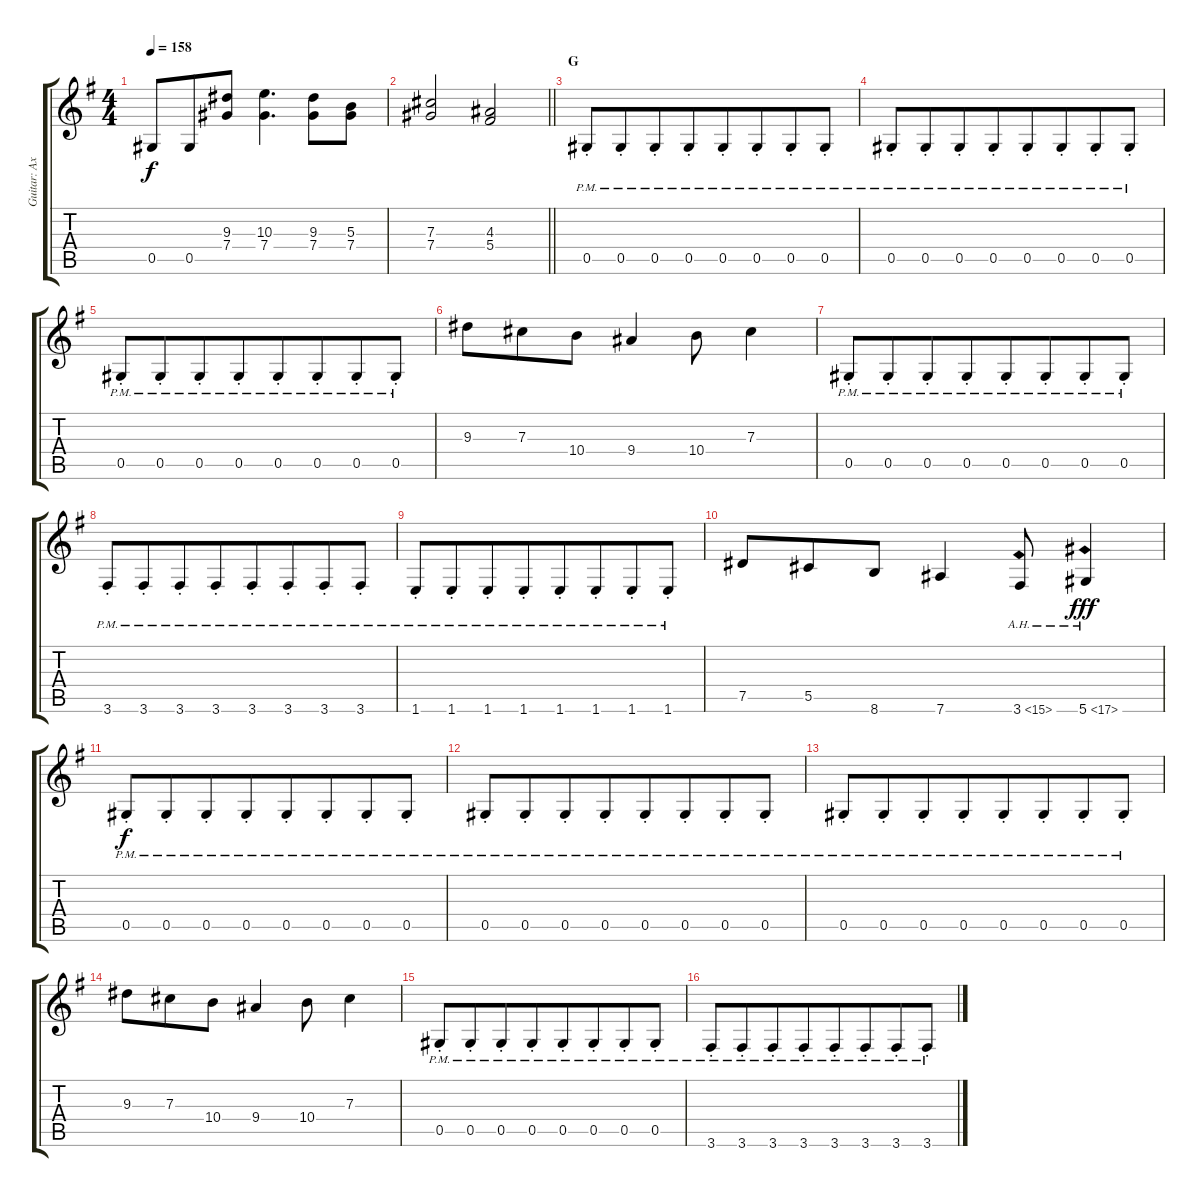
\track ("Guitar: Axel" "Guitar: Ax") {instrument overdrivenguitar}
\staff {score tabs}
\tuning (Eb4 Bb3 Gb3 Db3 Ab2 Eb2) {hide}
\ts (4 4)
\tempo 158
\clef g2
\ks g
0.5.8{dy f} 0.5.8{beam merge} (9.3 7.4).8 (10.3 7.4).4{d} (9.3 7.4).8 (5.3 7.4).8 |
\barLineRight lightlight
(7.3 7.4).2 (4.3 5.4).2 |
\section ("" "G")
0.5{pm st}.8 0.5{pm st}.8{beam merge} 0.5{pm st}.8 0.5{pm st}.8{beam merge} 0.5{pm st}.8 0.5{pm st}.8{beam merge} 0.5{pm st}.8 0.5{pm st}.8 |
0.5{pm st}.8 0.5{pm st}.8{beam merge} 0.5{pm st}.8 0.5{pm st}.8{beam merge} 0.5{pm st}.8 0.5{pm st}.8{beam merge} 0.5{pm st}.8 0.5{pm st}.8 |
0.5{pm st}.8 0.5{pm st}.8{beam merge} 0.5{pm st}.8 0.5{pm st}.8{beam merge} 0.5{pm st}.8 0.5{pm st}.8{beam merge} 0.5{pm st}.8 0.5{pm st}.8 |
9.3.8 7.3.8{beam merge} 10.4.8 9.4.4 10.4.8 7.3.4 |
0.5{pm st}.8 0.5{pm st}.8{beam merge} 0.5{pm st}.8 0.5{pm st}.8{beam merge} 0.5{pm st}.8 0.5{pm st}.8{beam merge} 0.5{pm st}.8 0.5{pm st}.8 |
3.6{pm st}.8 3.6{pm st}.8{beam merge} 3.6{pm st}.8 3.6{pm st}.8{beam merge} 3.6{pm st}.8 3.6{pm st}.8{beam merge} 3.6{pm st}.8 3.6{pm st}.8 |
1.6{pm st}.8 1.6{pm st}.8{beam merge} 1.6{pm st}.8 1.6{pm st}.8{beam merge} 1.6{pm st}.8 1.6{pm st}.8{beam merge} 1.6{pm st}.8 1.6{pm st}.8 |
7.5.8 5.5.8{beam merge} 8.6.8 7.6.4 3.6{ah 12}.8 5.6{ah 12}.4{dy fff} |
0.5{pm st}.8{dy f} 0.5{pm st}.8{beam merge} 0.5{pm st}.8 0.5{pm st}.8{beam merge} 0.5{pm st}.8 0.5{pm st}.8{beam merge} 0.5{pm st}.8 0.5{pm st}.8 |
0.5{pm st}.8 0.5{pm st}.8{beam merge} 0.5{pm st}.8 0.5{pm st}.8{beam merge} 0.5{pm st}.8 0.5{pm st}.8{beam merge} 0.5{pm st}.8 0.5{pm st}.8 |
0.5{pm st}.8 0.5{pm st}.8{beam merge} 0.5{pm st}.8 0.5{pm st}.8{beam merge} 0.5{pm st}.8 0.5{pm st}.8{beam merge} 0.5{pm st}.8 0.5{pm st}.8 |
9.3.8 7.3.8{beam merge} 10.4.8 9.4.4 10.4.8 7.3.4 |
0.5{pm st}.8 0.5{pm st}.8{beam merge} 0.5{pm st}.8 0.5{pm st}.8{beam merge} 0.5{pm st}.8 0.5{pm st}.8{beam merge} 0.5{pm st}.8 0.5{pm st}.8 |
3.6{pm st}.8 3.6{pm st}.8{beam merge} 3.6{pm st}.8 3.6{pm st}.8{beam merge} 3.6{pm st}.8 3.6{pm st}.8{beam merge} 3.6{pm st}.8 3.6{pm st}.8
